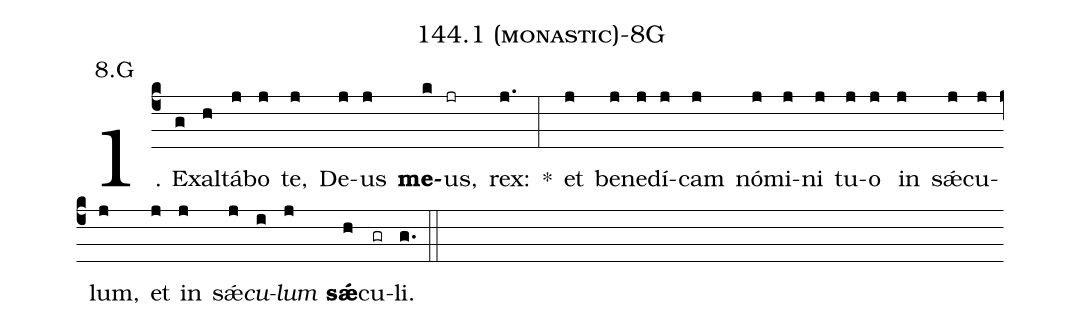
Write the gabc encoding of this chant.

name: 144.1 (monastic)-8G;
annotation: 8.G;
%%
(c4)1. Ex(g)al(h)tá(j)bo(j) te,(j) De(j)us(j) <b>me</b>(k)us,(jr) rex:(j.) *(:) et(j) be(j)ne(j)dí(j)cam(j) nó(j)mi(j)ni(j) tu(j)o(j) in(j) sǽ(j)cu(j)lum,(j) et(j) in(j) sǽ(j)<i>cu</i>(i)<i>lum</i>(j) <b>sǽ</b>(h)cu(gr)li.(g.) (::)
